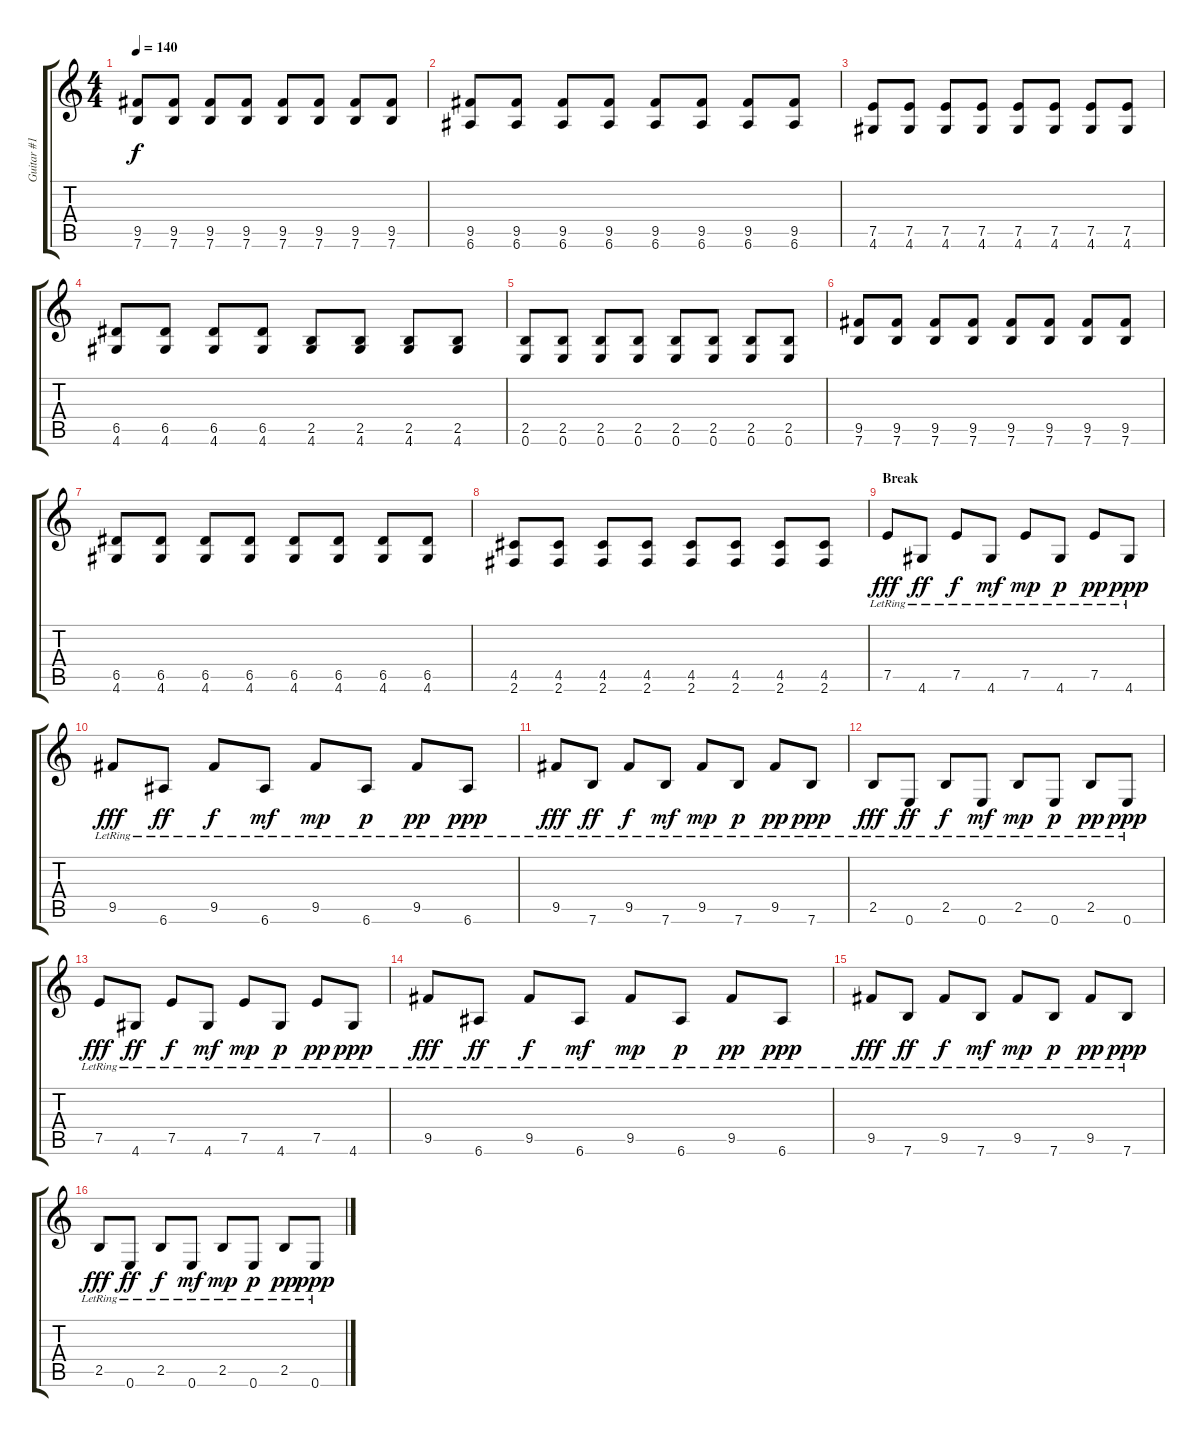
\track ("Guitar #1" "Guitar #1") {instrument distortionguitar}
\staff {score tabs}
\tuning (E4 B3 G3 D3 A2 E2) {hide}
\ts (4 4)
\tempo 140
\clef g2
\ks c
(9.5 7.6).8{dy f} (9.5 7.6).8 (9.5 7.6).8 (9.5 7.6).8 (9.5 7.6).8 (9.5 7.6).8 (9.5 7.6).8 (9.5 7.6).8 |
(9.5 6.6).8 (9.5 6.6).8 (9.5 6.6).8 (9.5 6.6).8 (9.5 6.6).8 (9.5 6.6).8 (9.5 6.6).8 (9.5 6.6).8 |
(7.5 4.6).8 (7.5 4.6).8 (7.5 4.6).8 (7.5 4.6).8 (7.5 4.6).8 (7.5 4.6).8 (7.5 4.6).8 (7.5 4.6).8 |
(6.5 4.6).8 (6.5 4.6).8 (6.5 4.6).8 (6.5 4.6).8 (2.5 4.6).8 (2.5 4.6).8 (2.5 4.6).8 (2.5 4.6).8 |
(2.5 0.6).8 (2.5 0.6).8 (2.5 0.6).8 (2.5 0.6).8 (2.5 0.6).8 (2.5 0.6).8 (2.5 0.6).8 (2.5 0.6).8 |
(9.5 7.6).8 (9.5 7.6).8 (9.5 7.6).8 (9.5 7.6).8 (9.5 7.6).8 (9.5 7.6).8 (9.5 7.6).8 (9.5 7.6).8 |
(6.5 4.6).8 (6.5 4.6).8 (6.5 4.6).8 (6.5 4.6).8 (6.5 4.6).8 (6.5 4.6).8 (6.5 4.6).8 (6.5 4.6).8 |
(4.5 2.6).8 (4.5 2.6).8 (4.5 2.6).8 (4.5 2.6).8 (4.5 2.6).8 (4.5 2.6).8 (4.5 2.6).8 (4.5 2.6).8 |
\section ("" "Break")
7.5{lr}.8{dy fff instrument electricguitarmuted} 4.6{lr}.8{dy ff} 7.5{lr}.8{dy f} 4.6{lr}.8{dy mf} 7.5{lr}.8{dy mp} 4.6{lr}.8{dy p} 7.5{lr}.8{dy pp} 4.6{lr}.8{dy ppp} |
9.5{lr}.8{dy fff} 6.6{lr}.8{dy ff} 9.5{lr}.8{dy f} 6.6{lr}.8{dy mf} 9.5{lr}.8{dy mp} 6.6{lr}.8{dy p} 9.5{lr}.8{dy pp} 6.6{lr}.8{dy ppp} |
9.5{lr}.8{dy fff} 7.6{lr}.8{dy ff} 9.5{lr}.8{dy f} 7.6{lr}.8{dy mf} 9.5{lr}.8{dy mp} 7.6{lr}.8{dy p} 9.5{lr}.8{dy pp} 7.6{lr}.8{dy ppp} |
2.5{lr}.8{dy fff} 0.6{lr}.8{dy ff} 2.5{lr}.8{dy f} 0.6{lr}.8{dy mf} 2.5{lr}.8{dy mp} 0.6{lr}.8{dy p} 2.5{lr}.8{dy pp} 0.6{lr}.8{dy ppp} |
7.5{lr}.8{dy fff} 4.6{lr}.8{dy ff} 7.5{lr}.8{dy f} 4.6{lr}.8{dy mf} 7.5{lr}.8{dy mp} 4.6{lr}.8{dy p} 7.5{lr}.8{dy pp} 4.6{lr}.8{dy ppp} |
9.5{lr}.8{dy fff} 6.6{lr}.8{dy ff} 9.5{lr}.8{dy f} 6.6{lr}.8{dy mf} 9.5{lr}.8{dy mp} 6.6{lr}.8{dy p} 9.5{lr}.8{dy pp} 6.6{lr}.8{dy ppp} |
9.5{lr}.8{dy fff} 7.6{lr}.8{dy ff} 9.5{lr}.8{dy f} 7.6{lr}.8{dy mf} 9.5{lr}.8{dy mp} 7.6{lr}.8{dy p} 9.5{lr}.8{dy pp} 7.6{lr}.8{dy ppp} |
2.5{lr}.8{dy fff} 0.6{lr}.8{dy ff} 2.5{lr}.8{dy f} 0.6{lr}.8{dy mf} 2.5{lr}.8{dy mp} 0.6{lr}.8{dy p} 2.5{lr}.8{dy pp} 0.6{lr}.8{dy ppp}
